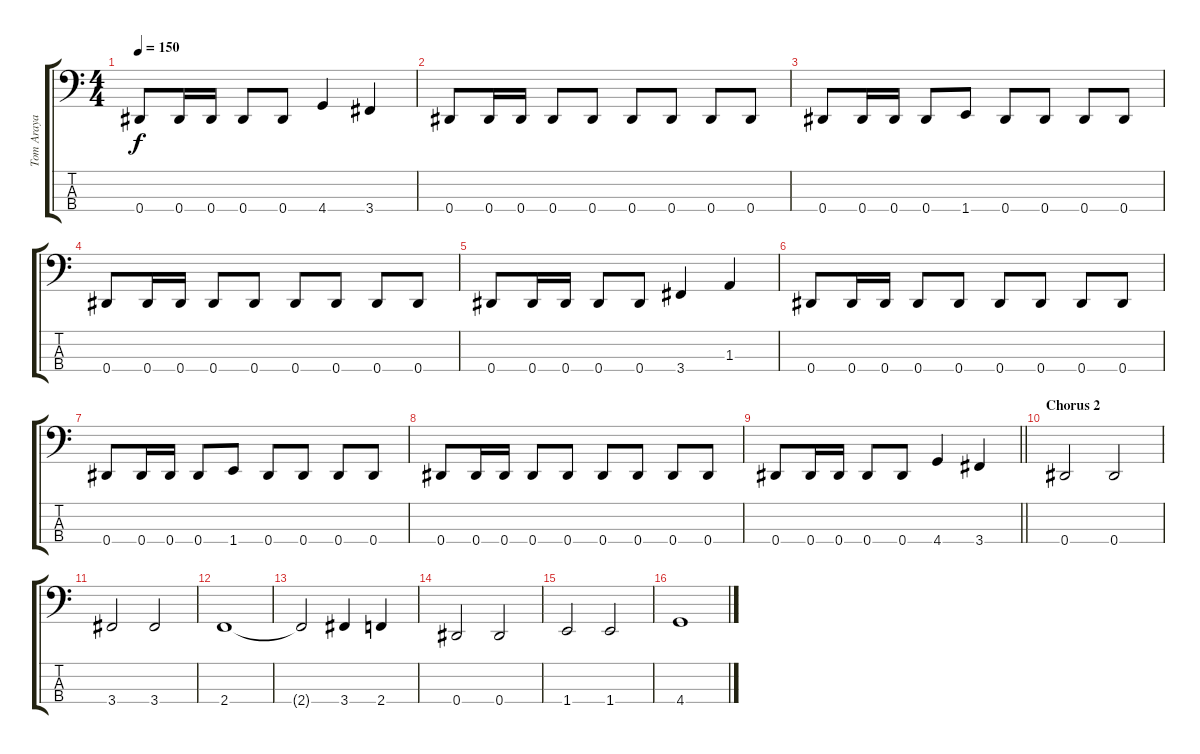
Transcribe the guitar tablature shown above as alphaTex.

\track ("Tom Araya (Bass)" "Tom Araya ") {instrument electricbasspick}
\staff {score tabs}
\tuning (Gb2 Db2 Ab1 Eb1) {hide}
\ts (4 4)
\tempo 150
\clef f4
\ks c
0.4.8{dy f} 0.4.16 0.4.16 0.4.8 0.4.8 4.4.4 3.4.4 |
0.4.8 0.4.16 0.4.16 0.4.8 0.4.8 0.4.8 0.4.8 0.4.8 0.4.8 |
0.4.8 0.4.16 0.4.16 0.4.8 1.4.8 0.4.8 0.4.8 0.4.8 0.4.8 |
0.4.8 0.4.16 0.4.16 0.4.8 0.4.8 0.4.8 0.4.8 0.4.8 0.4.8 |
0.4.8 0.4.16 0.4.16 0.4.8 0.4.8 3.4.4 1.3.4 |
0.4.8 0.4.16 0.4.16 0.4.8 0.4.8 0.4.8 0.4.8 0.4.8 0.4.8 |
0.4.8 0.4.16 0.4.16 0.4.8 1.4.8 0.4.8 0.4.8 0.4.8 0.4.8 |
0.4.8 0.4.16 0.4.16 0.4.8 0.4.8 0.4.8 0.4.8 0.4.8 0.4.8 |
\barLineRight lightlight
0.4.8 0.4.16 0.4.16 0.4.8 0.4.8 4.4.4 3.4.4 |
\section ("" "Chorus 2")
0.4.2 0.4.2 |
3.4.2 3.4.2 |
2.4.1 |
2.4{t}.2 3.4.4 2.4.4 |
0.4.2 0.4.2 |
1.4.2 1.4.2 |
4.4.1
